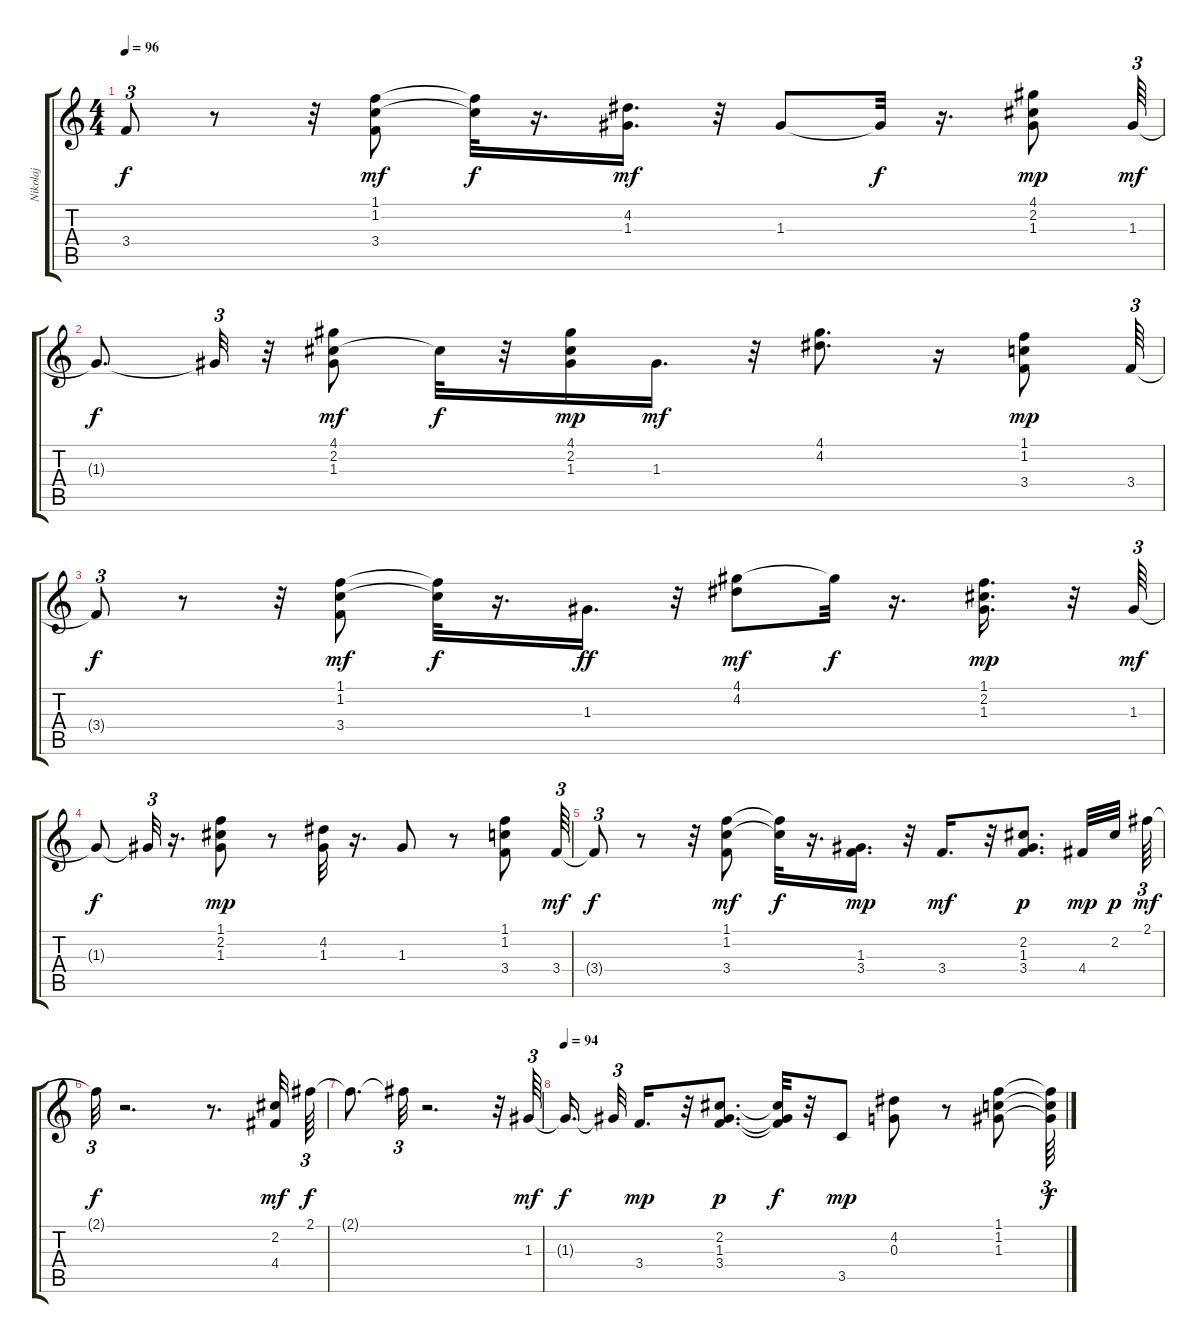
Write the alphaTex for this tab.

\track ("Nikolaj" "Nikolaj") {instrument acousticguitarsteel}
\staff {score tabs}
\tuning (E4 B3 G3 D3 A2 E2) {hide}
\ts (4 4)
\tempo 96
\clef g2
\ks c
3.4{t}.8{tu (3 2) dy f} r.8 r.32 (1.1 1.2 3.4).8{dy mf} (1.1{t} 1.2{t}).32{dy f} r.16{d} (4.2 1.3).16{d dy mf} r.32 1.3.8 1.3{t}.32{dy f} r.16{d} (4.1 2.2 1.3).8{dy mp} 1.3.64{tu (3 2) dy mf} |
1.3{t}.8{d dy f} 1.3{t}.32{tu (3 2)} r.32 (4.1 2.2 1.3).8{dy mf} 2.2{t}.32{dy f} r.32 (4.1 2.2 1.3).16{dy mp} 1.3.16{d dy mf} r.32 (4.1 4.2).8{d} r.16 (1.1 1.2 3.4).8{dy mp} 3.4.64{tu (3 2)} |
3.4{t}.8{tu (3 2) dy f} r.8 r.32 (1.1 1.2 3.4).8{dy mf} (1.1{t} 1.2{t}).32{dy f} r.16{d} 1.3.16{d dy ff} r.32 (4.1 4.2).8{dy mf} 4.1{t}.32{dy f} r.16{d} (1.1 2.2 1.3).16{d dy mp} r.32 1.3.64{tu (3 2) dy mf} |
1.3{t}.8{dy f} 1.3{t}.32{tu (3 2)} r.16{d} (1.1 2.2 1.3).8{dy mp} r.8 (4.2 1.3).32 r.16{d} 1.3.8 r.8 (1.1 1.2 3.4).8 3.4.64{tu (3 2) dy mf} |
3.4{t}.8{tu (3 2) dy f} r.8 r.32 (1.1 1.2 3.4).8{dy mf} (1.1{t} 1.2{t}).32{dy f} r.16{d} (1.3 3.4).16{d dy mp} r.32 3.4.16{d dy mf} r.32 (2.2 1.3 3.4).8{d dy p} 4.4.32{dy mp} 2.2.32{dy p beam splitsecondary} 2.1.64{tu (3 2) dy mf} |
2.1{t}.32{tu (3 2) dy f} r.2{d} r.8{d} (2.2 4.4).32{dy mf} 2.1.64{tu (3 2) dy f} |
2.1{t}.8{d} 2.1{t}.32{tu (3 2)} r.2{d} r.32 1.3.64{tu (3 2) dy mf} |
\tempo 94
1.3{t}.16{d dy f beam splitsecondary} 1.3{t}.32{tu (3 2)} 3.4.16{d dy mp} r.32 (2.2 1.3 3.4).8{d dy p} (2.2{t} 1.3{t} 3.4{t}).32{dy f} r.32 3.5.8{dy mp} (4.2 0.3).8 r.8 (1.1 1.2 1.3).8 (1.1{t} 1.2{t} 1.3{t}).64{tu (3 2) dy f}
